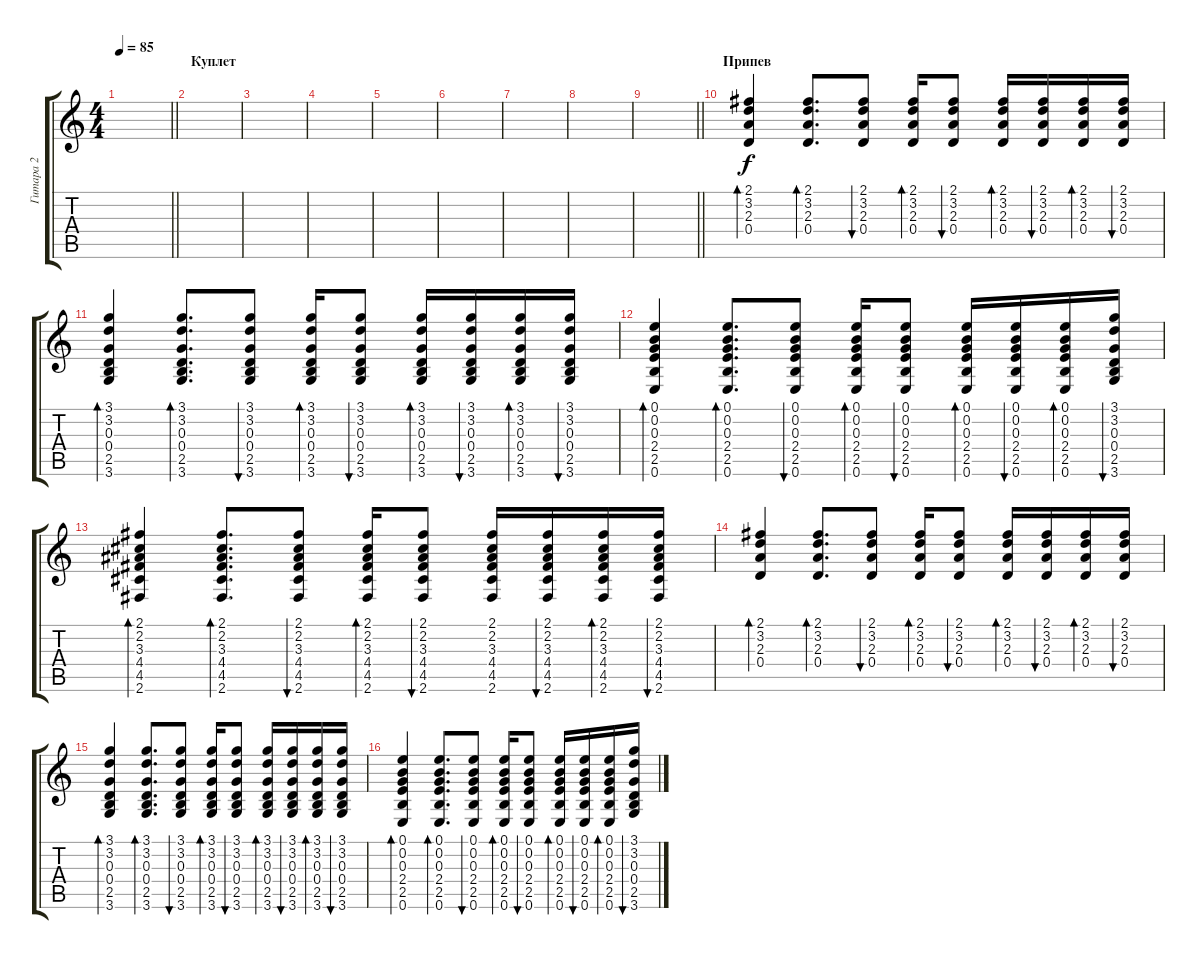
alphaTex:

\track ("Гитара 2" "Гитара 2") {instrument acousticguitarsteel}
\staff {score tabs}
\tuning (E4 B3 G3 D3 A2 E2) {hide}
\ts (4 4)
\tempo 85
\clef g2
\barLineRight lightlight
\ks c
|
\section ("" "Куплет")
|
|
|
|
|
|
|
\barLineRight lightlight
|
\section ("" "Припев")
(2.1 3.2 2.3 0.4).4{bd 60} (2.1 3.2 2.3 0.4).8{d bd 60} (2.1 3.2 2.3 0.4).8{bu 60} (2.1 3.2 2.3 0.4).16{bd 60} (2.1 3.2 2.3 0.4).8{bu 60} (2.1 3.2 2.3 0.4).16{bd 60} (2.1 3.2 2.3 0.4).16{bu 60} (2.1 3.2 2.3 0.4).16{bd 60} (2.1 3.2 2.3 0.4).16{bu 60} |
(3.1 3.2 0.3 0.4 2.5 3.6).4{bd 60} (3.1 3.2 0.3 0.4 2.5 3.6).8{d bd 60} (3.1 3.2 0.3 0.4 2.5 3.6).8{bu 60} (3.1 3.2 0.3 0.4 2.5 3.6).16{bd 60} (3.1 3.2 0.3 0.4 2.5 3.6).8{bu 60} (3.1 3.2 0.3 0.4 2.5 3.6).16{bd 60} (3.1 3.2 0.3 0.4 2.5 3.6).16{bu 60} (3.1 3.2 0.3 0.4 2.5 3.6).16{bd 60} (3.1 3.2 0.3 0.4 2.5 3.6).16{bu 60} |
(0.1 0.2 0.3 2.4 2.5 0.6).4{bd 60} (0.1 0.2 0.3 2.4 2.5 0.6).8{d bd 60} (0.1 0.2 0.3 2.4 2.5 0.6).8{bu 60} (0.1 0.2 0.3 2.4 2.5 0.6).16{bd 60} (0.1 0.2 0.3 2.4 2.5 0.6).8{bu 60} (0.1 0.2 0.3 2.4 2.5 0.6).16{bd 60} (0.1 0.2 0.3 2.4 2.5 0.6).16{bu 60} (0.1 0.2 0.3 2.4 2.5 0.6).16{bd 60} (3.1 3.2 0.3 0.4 2.5 3.6).16{bu 60} |
(2.1 2.2 3.3 4.4 4.5 2.6).4{bd 60} (2.1 2.2 3.3 4.4 4.5 2.6).8{d bd 60} (2.1 2.2 3.3 4.4 4.5 2.6).8{bu 60} (2.1 2.2 3.3 4.4 4.5 2.6).16{bd 60} (2.1 2.2 3.3 4.4 4.5 2.6).8{bu 60} (2.1 2.2 3.3 4.4 4.5 2.6).16 (2.1 2.2 3.3 4.4 4.5 2.6).16{bu 60} (2.1 2.2 3.3 4.4 4.5 2.6).16{bd 60} (2.1 2.2 3.3 4.4 4.5 2.6).16{bu 60} |
(2.1 3.2 2.3 0.4).4{bd 60} (2.1 3.2 2.3 0.4).8{d bd 60} (2.1 3.2 2.3 0.4).8{bu 60} (2.1 3.2 2.3 0.4).16{bd 60} (2.1 3.2 2.3 0.4).8{bu 60} (2.1 3.2 2.3 0.4).16{bd 60} (2.1 3.2 2.3 0.4).16{bu 60} (2.1 3.2 2.3 0.4).16{bd 60} (2.1 3.2 2.3 0.4).16{bu 60} |
(3.1 3.2 0.3 0.4 2.5 3.6).4{bd 60} (3.1 3.2 0.3 0.4 2.5 3.6).8{d bd 60} (3.1 3.2 0.3 0.4 2.5 3.6).8{bu 60} (3.1 3.2 0.3 0.4 2.5 3.6).16{bd 60} (3.1 3.2 0.3 0.4 2.5 3.6).8{bu 60} (3.1 3.2 0.3 0.4 2.5 3.6).16{bd 60} (3.1 3.2 0.3 0.4 2.5 3.6).16{bu 60} (3.1 3.2 0.3 0.4 2.5 3.6).16{bd 60} (3.1 3.2 0.3 0.4 2.5 3.6).16{bu 60} |
(0.1 0.2 0.3 2.4 2.5 0.6).4{bd 60} (0.1 0.2 0.3 2.4 2.5 0.6).8{d bd 60} (0.1 0.2 0.3 2.4 2.5 0.6).8{bu 60} (0.1 0.2 0.3 2.4 2.5 0.6).16{bd 60} (0.1 0.2 0.3 2.4 2.5 0.6).8{bu 60} (0.1 0.2 0.3 2.4 2.5 0.6).16{bd 60} (0.1 0.2 0.3 2.4 2.5 0.6).16{bu 60} (0.1 0.2 0.3 2.4 2.5 0.6).16{bd 60} (3.1 3.2 0.3 0.4 2.5 3.6).16{bu 60}
